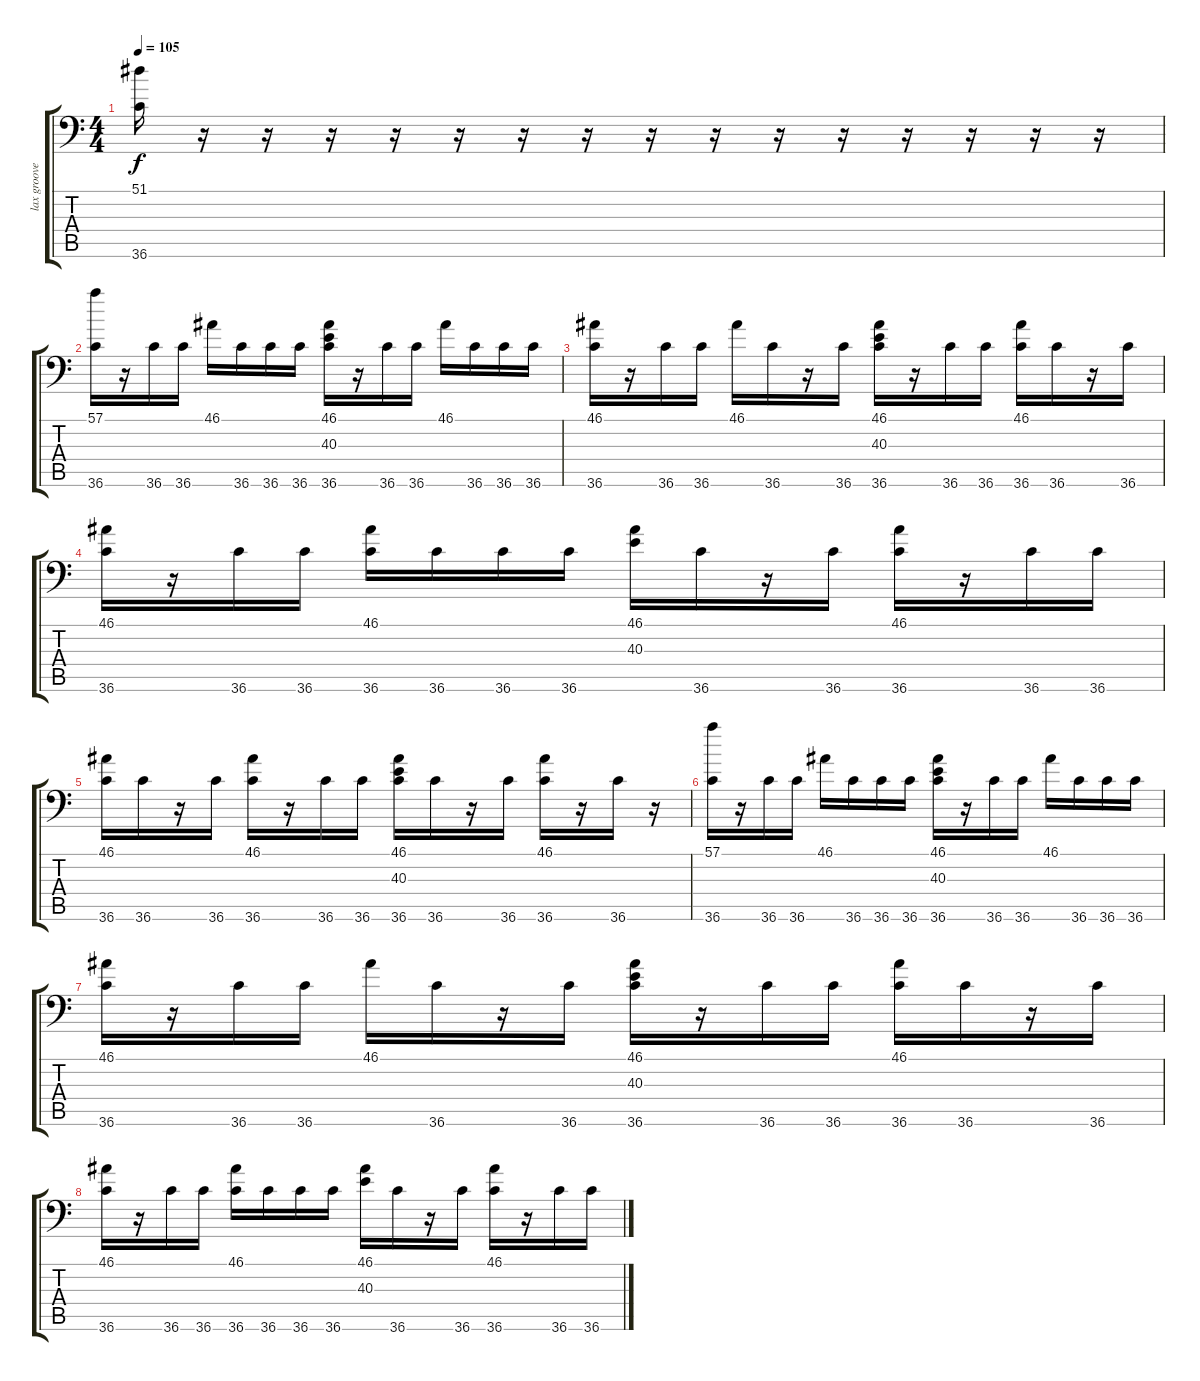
\track ("lax groove" "lax groove") {instrument acousticgrandpiano}
\staff {score tabs}
\tuning (C-1 C-1 C-1 C-1 C-1 C-1) {hide}
\ts (4 4)
\tempo 105
\clef f4
\ks c
(51.1 36.6).16{dy f} r.16 r.16 r.16 r.16 r.16 r.16 r.16 r.16 r.16 r.16 r.16 r.16 r.16 r.16 r.16 |
(57.1 36.6).16 r.16 36.6.16 36.6.16 46.1.16 36.6.16 36.6.16 36.6.16 (46.1 40.3 36.6).16 r.16 36.6.16 36.6.16 46.1.16 36.6.16 36.6.16 36.6.16 |
(46.1 36.6).16 r.16 36.6.16 36.6.16 46.1.16 36.6.16 r.16 36.6.16 (46.1 40.3 36.6).16 r.16 36.6.16 36.6.16 (46.1 36.6).16 36.6.16 r.16 36.6.16 |
(46.1 36.6).16 r.16 36.6.16 36.6.16 (46.1 36.6).16 36.6.16 36.6.16 36.6.16 (46.1 40.3).16 36.6.16 r.16 36.6.16 (46.1 36.6).16 r.16 36.6.16 36.6.16 |
(46.1 36.6).16 36.6.16 r.16 36.6.16 (46.1 36.6).16 r.16 36.6.16 36.6.16 (46.1 40.3 36.6).16 36.6.16 r.16 36.6.16 (46.1 36.6).16 r.16 36.6.16 r.16 |
(57.1 36.6).16 r.16 36.6.16 36.6.16 46.1.16 36.6.16 36.6.16 36.6.16 (46.1 40.3 36.6).16 r.16 36.6.16 36.6.16 46.1.16 36.6.16 36.6.16 36.6.16 |
(46.1 36.6).16 r.16 36.6.16 36.6.16 46.1.16 36.6.16 r.16 36.6.16 (46.1 40.3 36.6).16 r.16 36.6.16 36.6.16 (46.1 36.6).16 36.6.16 r.16 36.6.16 |
(46.1 36.6).16 r.16 36.6.16 36.6.16 (46.1 36.6).16 36.6.16 36.6.16 36.6.16 (46.1 40.3).16 36.6.16 r.16 36.6.16 (46.1 36.6).16 r.16 36.6.16 36.6.16
